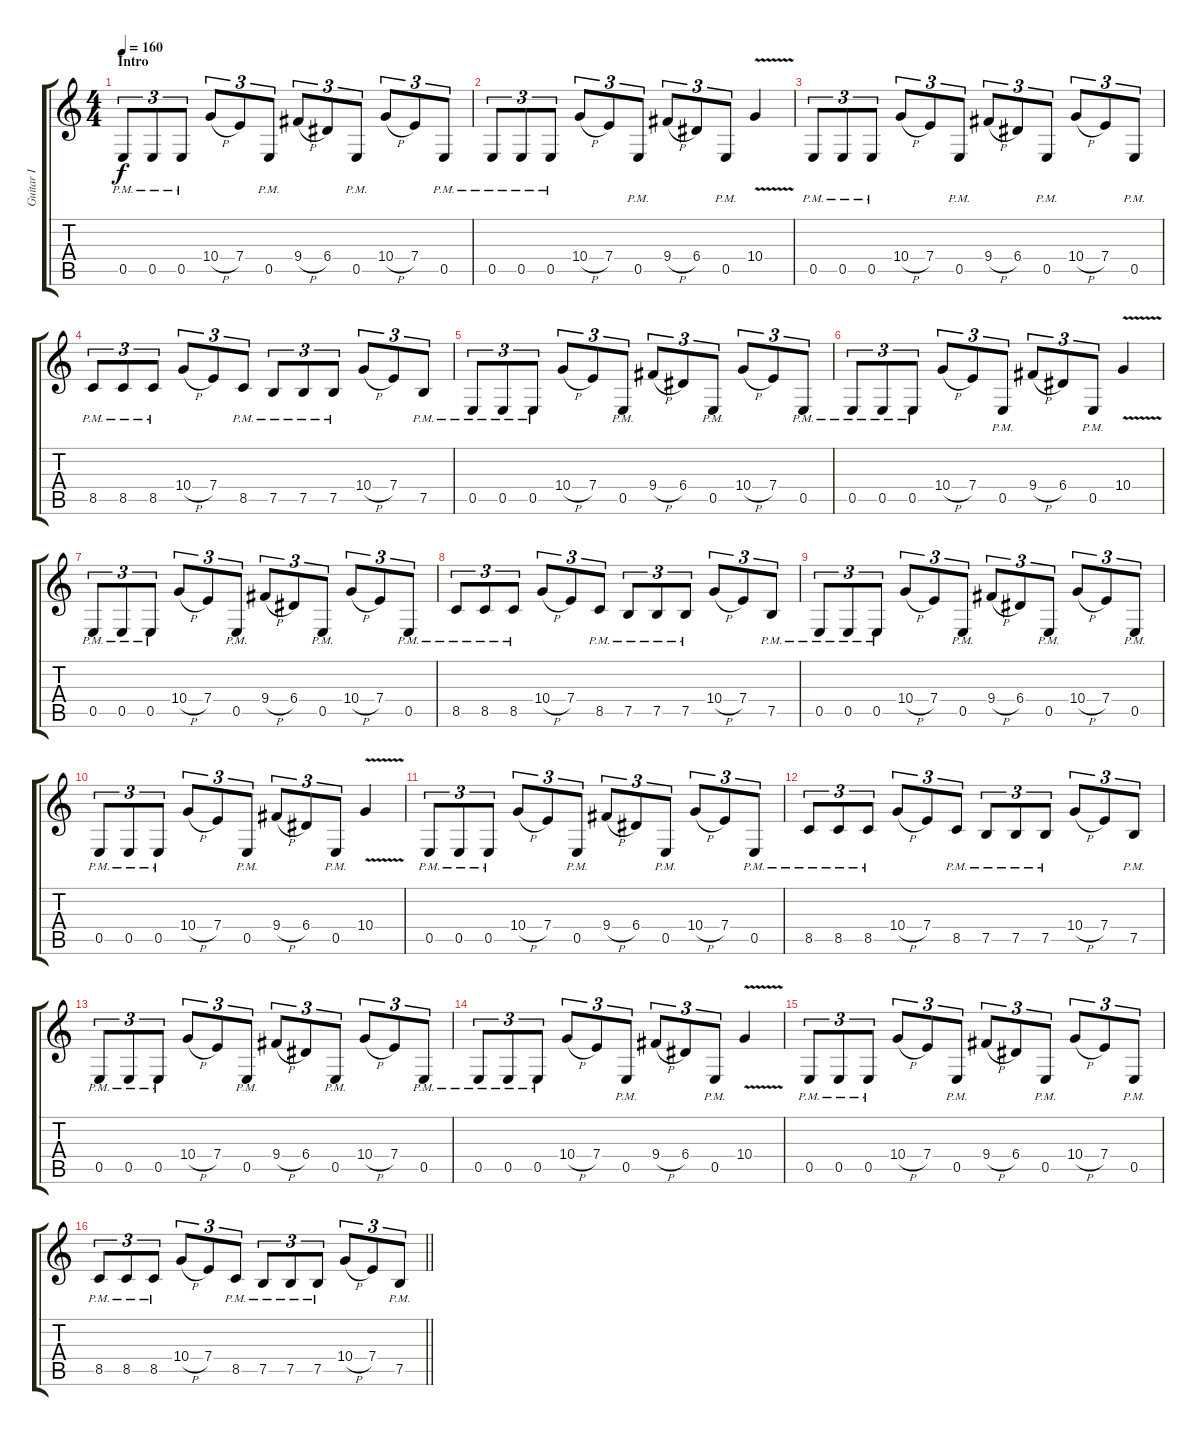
\track ("Guitar I" "Guitar I") {instrument distortionguitar}
\staff {score tabs}
\tuning (B3 Gb3 D3 A2 E2 B1) {hide}
\ts (4 4)
\section ("" "Intro")
\tempo 160
\clef g2
\ks c
0.5{pm}.8{tu (3 2) dy f instrument distortionguitar} 0.5{pm}.8{tu (3 2)} 0.5{pm}.8{tu (3 2)} 10.4{h}.8{tu (3 2)} 7.4.8{tu (3 2)} 0.5{pm}.8{tu (3 2)} 9.4{h}.8{tu (3 2)} 6.4.8{tu (3 2)} 0.5{pm}.8{tu (3 2)} 10.4{h}.8{tu (3 2)} 7.4.8{tu (3 2)} 0.5{pm}.8{tu (3 2)} |
0.5{pm}.8{tu (3 2)} 0.5{pm}.8{tu (3 2)} 0.5{pm}.8{tu (3 2)} 10.4{h}.8{tu (3 2)} 7.4.8{tu (3 2)} 0.5{pm}.8{tu (3 2)} 9.4{h}.8{tu (3 2)} 6.4.8{tu (3 2)} 0.5{pm}.8{tu (3 2)} 10.4{v}.4 |
0.5{pm}.8{tu (3 2)} 0.5{pm}.8{tu (3 2)} 0.5{pm}.8{tu (3 2)} 10.4{h}.8{tu (3 2)} 7.4.8{tu (3 2)} 0.5{pm}.8{tu (3 2)} 9.4{h}.8{tu (3 2)} 6.4.8{tu (3 2)} 0.5{pm}.8{tu (3 2)} 10.4{h}.8{tu (3 2)} 7.4.8{tu (3 2)} 0.5{pm}.8{tu (3 2)} |
8.5{pm}.8{tu (3 2)} 8.5{pm}.8{tu (3 2)} 8.5{pm}.8{tu (3 2)} 10.4{h}.8{tu (3 2)} 7.4.8{tu (3 2)} 8.5{pm}.8{tu (3 2)} 7.5{pm}.8{tu (3 2)} 7.5{pm}.8{tu (3 2)} 7.5{pm}.8{tu (3 2)} 10.4{h}.8{tu (3 2)} 7.4.8{tu (3 2)} 7.5{pm}.8{tu (3 2)} |
0.5{pm}.8{tu (3 2)} 0.5{pm}.8{tu (3 2)} 0.5{pm}.8{tu (3 2)} 10.4{h}.8{tu (3 2)} 7.4.8{tu (3 2)} 0.5{pm}.8{tu (3 2)} 9.4{h}.8{tu (3 2)} 6.4.8{tu (3 2)} 0.5{pm}.8{tu (3 2)} 10.4{h}.8{tu (3 2)} 7.4.8{tu (3 2)} 0.5{pm}.8{tu (3 2)} |
0.5{pm}.8{tu (3 2)} 0.5{pm}.8{tu (3 2)} 0.5{pm}.8{tu (3 2)} 10.4{h}.8{tu (3 2)} 7.4.8{tu (3 2)} 0.5{pm}.8{tu (3 2)} 9.4{h}.8{tu (3 2)} 6.4.8{tu (3 2)} 0.5{pm}.8{tu (3 2)} 10.4{v}.4 |
0.5{pm}.8{tu (3 2)} 0.5{pm}.8{tu (3 2)} 0.5{pm}.8{tu (3 2)} 10.4{h}.8{tu (3 2)} 7.4.8{tu (3 2)} 0.5{pm}.8{tu (3 2)} 9.4{h}.8{tu (3 2)} 6.4.8{tu (3 2)} 0.5{pm}.8{tu (3 2)} 10.4{h}.8{tu (3 2)} 7.4.8{tu (3 2)} 0.5{pm}.8{tu (3 2)} |
8.5{pm}.8{tu (3 2)} 8.5{pm}.8{tu (3 2)} 8.5{pm}.8{tu (3 2)} 10.4{h}.8{tu (3 2)} 7.4.8{tu (3 2)} 8.5{pm}.8{tu (3 2)} 7.5{pm}.8{tu (3 2)} 7.5{pm}.8{tu (3 2)} 7.5{pm}.8{tu (3 2)} 10.4{h}.8{tu (3 2)} 7.4.8{tu (3 2)} 7.5{pm}.8{tu (3 2)} |
0.5{pm}.8{tu (3 2)} 0.5{pm}.8{tu (3 2)} 0.5{pm}.8{tu (3 2)} 10.4{h}.8{tu (3 2)} 7.4.8{tu (3 2)} 0.5{pm}.8{tu (3 2)} 9.4{h}.8{tu (3 2)} 6.4.8{tu (3 2)} 0.5{pm}.8{tu (3 2)} 10.4{h}.8{tu (3 2)} 7.4.8{tu (3 2)} 0.5{pm}.8{tu (3 2)} |
0.5{pm}.8{tu (3 2)} 0.5{pm}.8{tu (3 2)} 0.5{pm}.8{tu (3 2)} 10.4{h}.8{tu (3 2)} 7.4.8{tu (3 2)} 0.5{pm}.8{tu (3 2)} 9.4{h}.8{tu (3 2)} 6.4.8{tu (3 2)} 0.5{pm}.8{tu (3 2)} 10.4{v}.4 |
0.5{pm}.8{tu (3 2)} 0.5{pm}.8{tu (3 2)} 0.5{pm}.8{tu (3 2)} 10.4{h}.8{tu (3 2)} 7.4.8{tu (3 2)} 0.5{pm}.8{tu (3 2)} 9.4{h}.8{tu (3 2)} 6.4.8{tu (3 2)} 0.5{pm}.8{tu (3 2)} 10.4{h}.8{tu (3 2)} 7.4.8{tu (3 2)} 0.5{pm}.8{tu (3 2)} |
8.5{pm}.8{tu (3 2)} 8.5{pm}.8{tu (3 2)} 8.5{pm}.8{tu (3 2)} 10.4{h}.8{tu (3 2)} 7.4.8{tu (3 2)} 8.5{pm}.8{tu (3 2)} 7.5{pm}.8{tu (3 2)} 7.5{pm}.8{tu (3 2)} 7.5{pm}.8{tu (3 2)} 10.4{h}.8{tu (3 2)} 7.4.8{tu (3 2)} 7.5{pm}.8{tu (3 2)} |
0.5{pm}.8{tu (3 2)} 0.5{pm}.8{tu (3 2)} 0.5{pm}.8{tu (3 2)} 10.4{h}.8{tu (3 2)} 7.4.8{tu (3 2)} 0.5{pm}.8{tu (3 2)} 9.4{h}.8{tu (3 2)} 6.4.8{tu (3 2)} 0.5{pm}.8{tu (3 2)} 10.4{h}.8{tu (3 2)} 7.4.8{tu (3 2)} 0.5{pm}.8{tu (3 2)} |
0.5{pm}.8{tu (3 2)} 0.5{pm}.8{tu (3 2)} 0.5{pm}.8{tu (3 2)} 10.4{h}.8{tu (3 2)} 7.4.8{tu (3 2)} 0.5{pm}.8{tu (3 2)} 9.4{h}.8{tu (3 2)} 6.4.8{tu (3 2)} 0.5{pm}.8{tu (3 2)} 10.4{v}.4 |
0.5{pm}.8{tu (3 2)} 0.5{pm}.8{tu (3 2)} 0.5{pm}.8{tu (3 2)} 10.4{h}.8{tu (3 2)} 7.4.8{tu (3 2)} 0.5{pm}.8{tu (3 2)} 9.4{h}.8{tu (3 2)} 6.4.8{tu (3 2)} 0.5{pm}.8{tu (3 2)} 10.4{h}.8{tu (3 2)} 7.4.8{tu (3 2)} 0.5{pm}.8{tu (3 2)} |
\barLineRight lightlight
8.5{pm}.8{tu (3 2)} 8.5{pm}.8{tu (3 2)} 8.5{pm}.8{tu (3 2)} 10.4{h}.8{tu (3 2)} 7.4.8{tu (3 2)} 8.5{pm}.8{tu (3 2)} 7.5{pm}.8{tu (3 2)} 7.5{pm}.8{tu (3 2)} 7.5{pm}.8{tu (3 2)} 10.4{h}.8{tu (3 2)} 7.4.8{tu (3 2)} 7.5{pm}.8{tu (3 2)}
